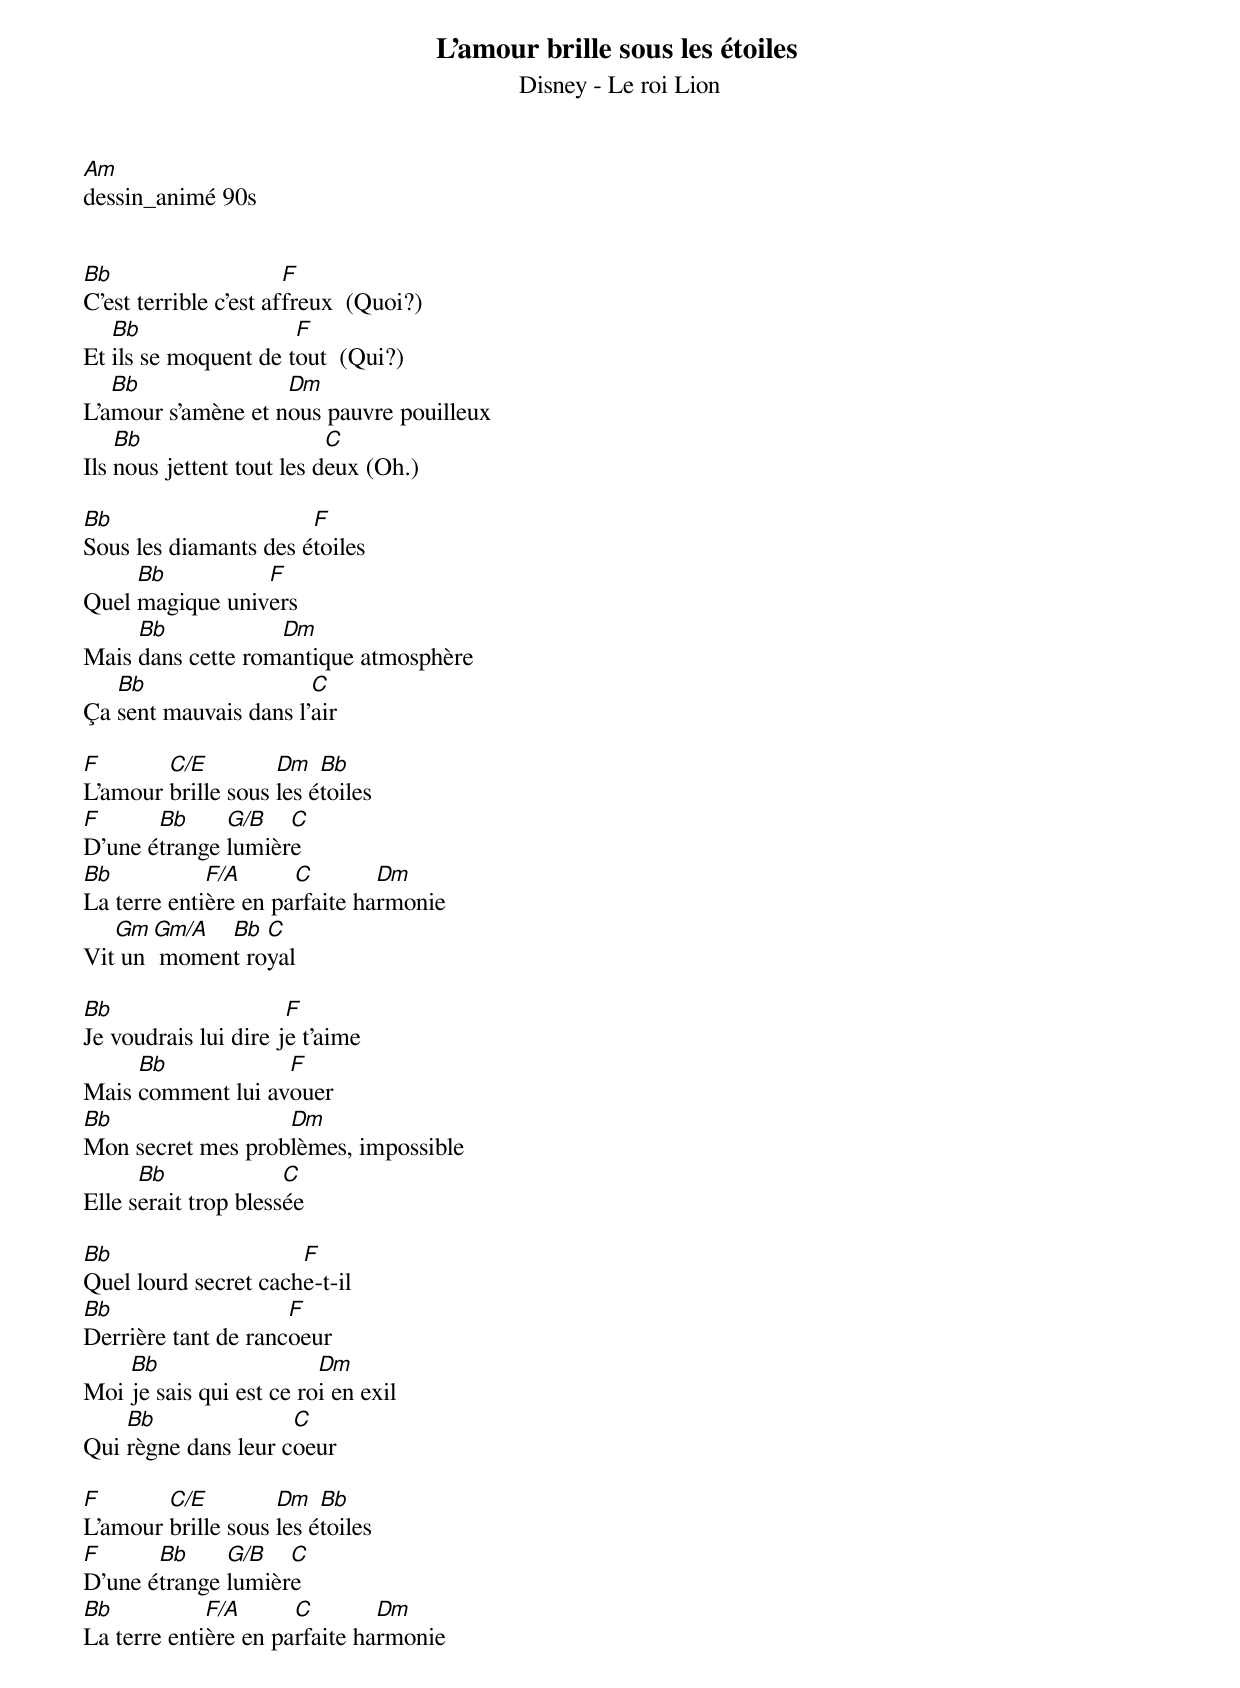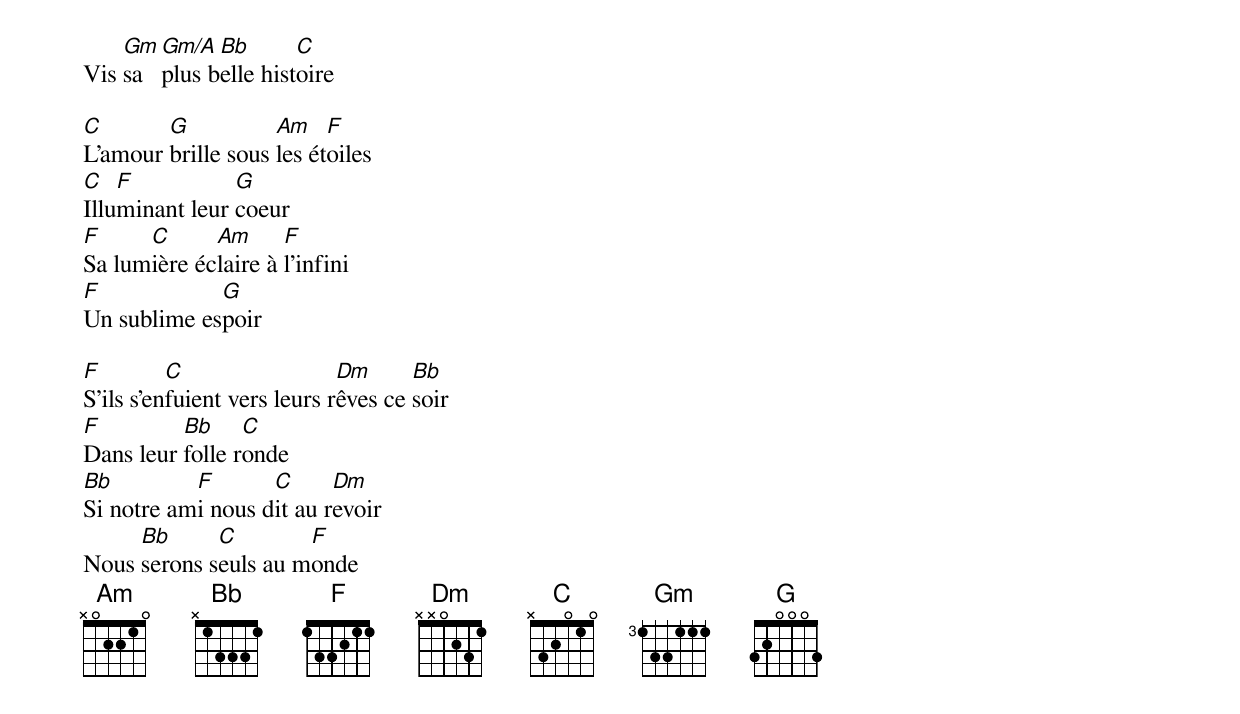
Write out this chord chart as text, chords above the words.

L'amour brille sous les étoiles
Disney - Le roi Lion
Am
dessin_animé 90s


Bb                     F
C'est terrible c'est affreux  (Quoi?)
   Bb                 F
Et ils se moquent de tout  (Qui?)
   Bb               Dm
L'amour s'amène et nous pauvre pouilleux
    Bb                     C
Ils nous jettent tout les deux (Oh.)

Bb                     F
Sous les diamants des étoiles
     Bb          F
Quel magique univers
     Bb            Dm
Mais dans cette romantique atmosphère
   Bb                  C
Ça sent mauvais dans l'air

F       C/E         Dm   Bb
L'amour brille sous les étoiles
F      Bb     G/B   C
D'une étrange lumière
Bb           F/A      C        Dm
La terre entière en parfaite harmonie
   Gm Gm/A  Bb  C
Vit un moment royal

Bb                    F
Je voudrais lui dire je t'aime
     Bb            F
Mais comment lui avouer
Bb                 Dm
Mon secret mes problèmes, impossible
      Bb              C
Elle serait trop blessée

Bb                    F
Quel lourd secret cache-t-il
Bb                   F
Derrière tant de rancoeur
    Bb                   Dm
Moi je sais qui est ce roi en exil
    Bb               C
Qui règne dans leur coeur

F       C/E         Dm   Bb
L'amour brille sous les étoiles
F      Bb     G/B   C
D'une étrange lumière
Bb           F/A      C        Dm
La terre entière en parfaite harmonie
    Gm Gm/A  Bb       C
Vis sa plus belle histoire

C       G           Am    F
L'amour brille sous les étoiles
C   F           G
Illuminant leur coeur
F     C      Am      F
Sa lumière éclaire à l'infini
F            G
Un sublime espoir

F         C                  Dm      Bb
S'ils s'enfuient vers leurs rêves ce soir
F         Bb     C
Dans leur folle ronde
Bb         F       C      Dm
Si notre ami nous dit au revoir
     Bb      C        F
Nous serons seuls au monde
